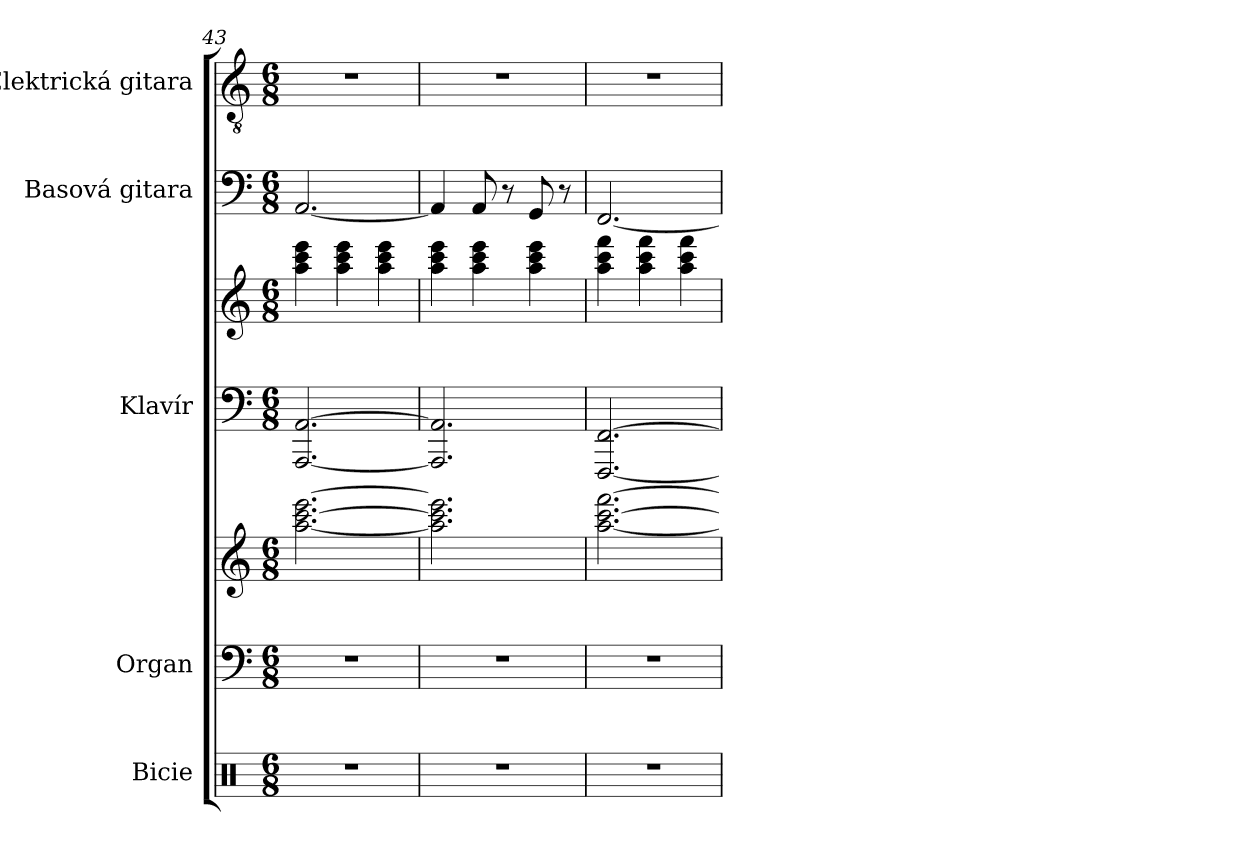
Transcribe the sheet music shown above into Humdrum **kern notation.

**kern	**kern	**kern	**kern	**kern	**kern	**kern
*part5	*part4	*part4	*part3	*part3	*part2	*part1
*staff7	*staff6	*staff5	*staff4	*staff3	*staff2	*staff1
*I"Bicie	*I"Organ	*	*I"Klavír	*	*I"Basová gitara	*I"Elektrická gitara
*	*I'Org.	*	*I'Kl.	*	*	*
!!LO:PB:g=z
*clefX	*clefF4	*clefG2	*clefF4	*clefG2	*clefF4	*clefGv2
*	*	*	*	*	*ITrd7c12	*
*k[]	*k[]	*k[]	*k[]	*k[]	*k[]	*k[]
*M6/8	*M6/8	*M6/8	*M6/8	*M6/8	*M6/8	*M6/8
=43	=43	=43	=43	=43	=43	=43
2.r	2.r	[2.aa\ [2.ccc\ [2.eee\	[2.AAA/ [2.AA/	4aa\ 4ccc\ 4eee\	[2.AAA/	2.r
.	.	.	.	4aa\ 4ccc\ 4eee\	.	.
.	.	.	.	4aa\ 4ccc\ 4eee\	.	.
=44	=44	=44	=44	=44	=44	=44
2.r	2.r	2.aa\] 2.ccc\] 2.eee\]	2.AAA/] 2.AA/]	4aa\ 4ccc\ 4eee\	4AAA/]	2.r
.	.	.	.	4aa\ 4ccc\ 4eee\	8AAA/	.
.	.	.	.	.	8r	.
.	.	.	.	4aa\ 4ccc\ 4eee\	8GGG/	.
.	.	.	.	.	8r	.
=45	=45	=45	=45	=45	=45	=45
2.r	2.r	[2.aa\ [2.ccc\ [2.fff\	[2.FFF/ [2.FF/	4aa\ 4ccc\ 4fff\	[2.FFF/	2.r
.	.	.	.	4aa\ 4ccc\ 4fff\	.	.
.	.	.	.	4aa\ 4ccc\ 4fff\	.	.
=	=	=	=	=	=	=
*-	*-	*-	*-	*-	*-	*-
